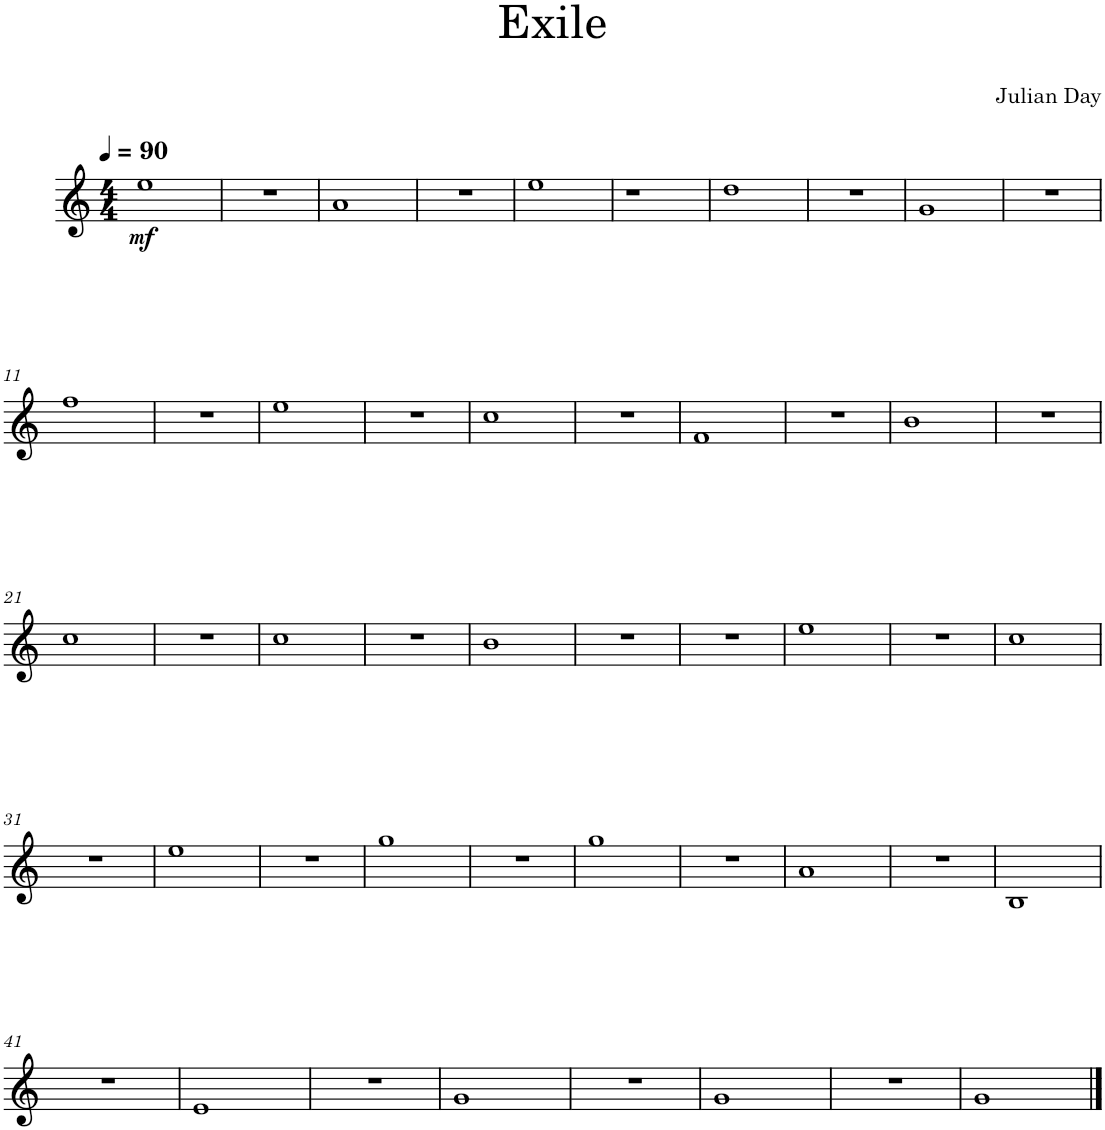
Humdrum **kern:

**kern	**dynam
*part1	*part1
*staff1	*staff1
*I"Flute	*
*I'Fl.	*
*clefG2	*
*k[]	*
*M4/4	*
*MM90	*
=1	=1
!	!LO:DY:b
1ee	mf
=2	=2
1r	.
=3	=3
1a	.
=4	=4
1r	.
=5	=5
1ee	.
=6	=6
1r	.
=7	=7
1dd	.
=8	=8
1r	.
=9	=9
1g	.
=10	=10
1r	.
!!LO:LB:g=z
=11	=11
1ff	.
=12	=12
1r	.
=13	=13
1ee	.
=14	=14
1r	.
=15	=15
1cc	.
=16	=16
1r	.
=17	=17
1f	.
=18	=18
1r	.
=19	=19
1b	.
=20	=20
1r	.
!!LO:LB:g=z
=21	=21
1cc	.
=22	=22
1r	.
=23	=23
1cc	.
=24	=24
1r	.
=25	=25
1b	.
=26	=26
1r	.
=27	=27
1r	.
=28	=28
1ee	.
=29	=29
1r	.
=30	=30
1cc	.
!!LO:LB:g=z
=31	=31
1r	.
=32	=32
1ee	.
=33	=33
1r	.
=34	=34
1gg	.
=35	=35
1r	.
=36	=36
1gg	.
=37	=37
1r	.
=38	=38
1a	.
=39	=39
1r	.
=40	=40
1B	.
!!LO:LB:g=z
=41	=41
1r	.
=42	=42
1e	.
=43	=43
1r	.
=44	=44
1g	.
=45	=45
1r	.
=46	=46
1g	.
=47	=47
1r	.
=48	=48
1g	.
==	==
*-	*-
